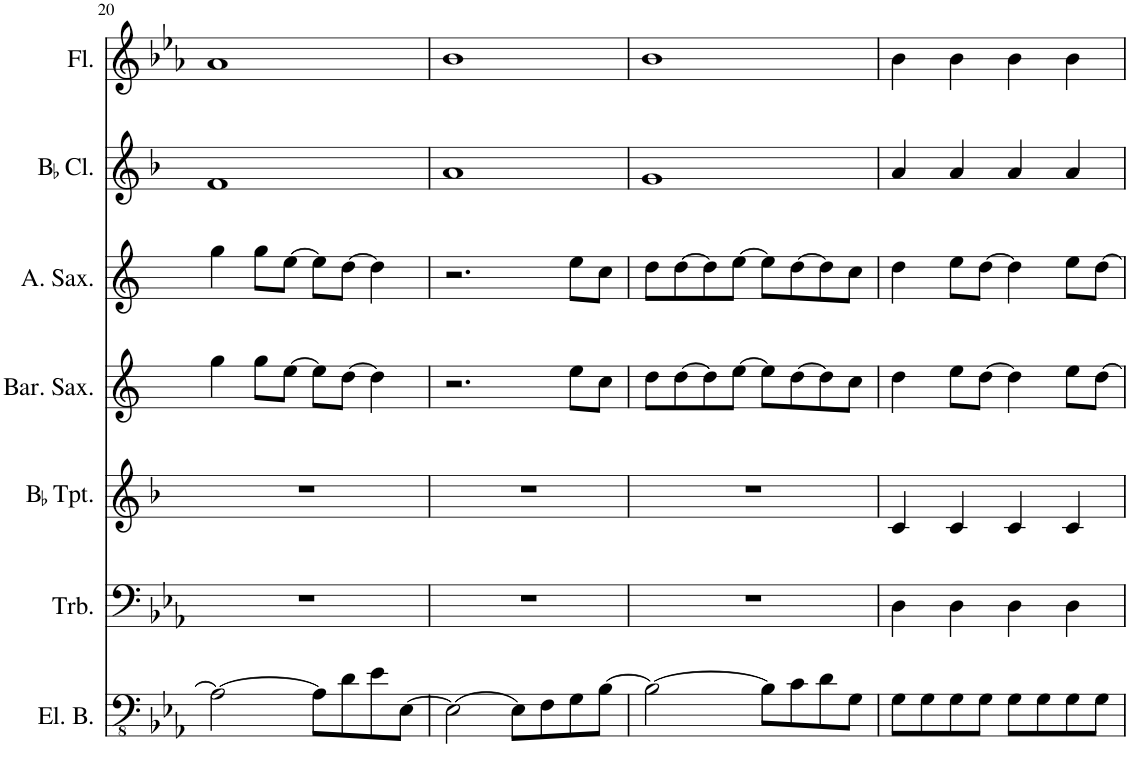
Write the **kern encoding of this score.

**kern	**kern	**kern	**kern	**kern	**kern	**kern
*part7	*part6	*part5	*part4	*part3	*part2	*part1
*staff7	*staff6	*staff5	*staff4	*staff3	*staff2	*staff1
*I"Electric Bass	*I"Trombone	*I"BaccidentalFlat Trumpet	*I"Baritone Saxophone	*I"Alto Saxophone	*I"BaccidentalFlat Clarinet	*I"Flute
*I'El. B.	*I'Trb.	*I'BaccidentalFlat Tpt.	*I'Bar. Sax.	*I'A. Sax.	*I'BaccidentalFlat Cl.	*I'Fl.
!!LO:PB:g=z
*clefFv4	*clefF4	*clefG2	*clefG2	*clefG2	*clefG2	*clefG2
*	*	*Trd1c2	*Trd12c21	*Trd5c9	*Trd1c2	*
*k[b-e-a-]	*k[b-e-a-]	*k[b-]	*k[]	*k[]	*k[b-]	*k[b-e-a-]
*M4/4	*M4/4	*M4/4	*M4/4	*M4/4	*M4/4	*M4/4
=20	=20	=20	=20	=20	=20	=20
2AA-\_	1r	1r	4gg\	4gg\	1f	1a-
.	.	.	8gg\L	8gg\L	.	.
.	.	.	[8ee\J	[8ee\J	.	.
8AA-\L]	.	.	8ee\L]	8ee\L]	.	.
8D\	.	.	[8dd\J	[8dd\J	.	.
8E-\	.	.	4dd\]	4dd\]	.	.
[8EE-\J	.	.	.	.	.	.
=21	=21	=21	=21	=21	=21	=21
2EE-\_	1r	1r	2.r	2.r	1a	1b-
8EE-\L]	.	.	.	.	.	.
8FF\	.	.	.	.	.	.
8GG\	.	.	8ee\L	8ee\L	.	.
[8BB-\J	.	.	8cc\J	8cc\J	.	.
=22	=22	=22	=22	=22	=22	=22
2BB-\_	1r	1r	8dd\L	8dd\L	1g	1b-
.	.	.	[8dd\	[8dd\	.	.
.	.	.	8dd\]	8dd\]	.	.
.	.	.	[8ee\J	[8ee\J	.	.
8BB-\L]	.	.	8ee\L]	8ee\L]	.	.
8C\	.	.	[8dd\	[8dd\	.	.
8D\	.	.	8dd\]	8dd\]	.	.
8GG\J	.	.	8cc\J	8cc\J	.	.
=23	=23	=23	=23	=23	=23	=23
8GG\L	4D\	4c/	4dd\	4dd\	4a/	4b-\
8GG\	.	.	.	.	.	.
8GG\	4D\	4c/	8ee\L	8ee\L	4a/	4b-\
8GG\J	.	.	[8dd\J	[8dd\J	.	.
8GG\L	4D\	4c/	4dd\]	4dd\]	4a/	4b-\
8GG\	.	.	.	.	.	.
8GG\	4D\	4c/	8ee\L	8ee\L	4a/	4b-\
8GG\J	.	.	[8dd\J	[8dd\J	.	.
=	=	=	=	=	=	=
*-	*-	*-	*-	*-	*-	*-
